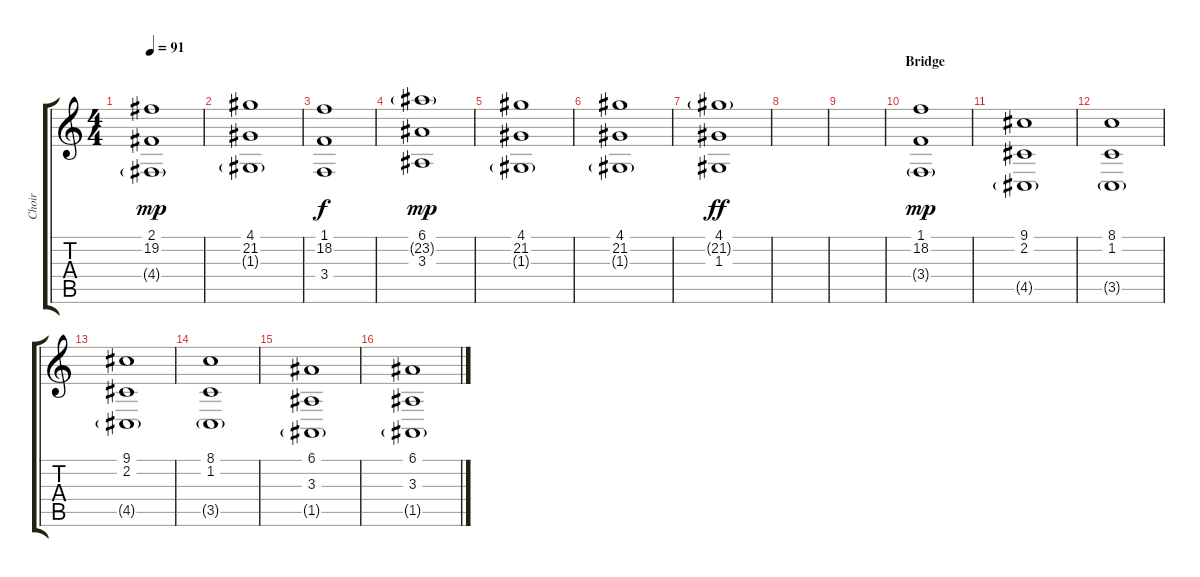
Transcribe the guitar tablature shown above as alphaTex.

\track ("Choir" "Choir") {instrument choiraahs}
\staff {score tabs}
\tuning (E4 B3 G3 D3 A2 E2) {hide}
\ts (4 4)
\tempo 91
\clef g2
\ks c
(2.1 19.2 4.4{g}).1{dy mp} |
(4.1 21.2 1.3{g}).1 |
(1.1 18.2 3.4).1{dy f} |
(6.1 23.2{g} 3.3).1{dy mp} |
(4.1 21.2 1.3{g}).1 |
(4.1 21.2 1.3{g}).1 |
(4.1 21.2{g} 1.3).1{dy ff} |
|
|
\section ("" "Bridge")
(1.1 18.2 3.4{g}).1{dy mp} |
(9.1 2.2 4.5{g}).1 |
(8.1 1.2 3.5{g}).1 |
(9.1 2.2 4.5{g}).1 |
(8.1 1.2 3.5{g}).1 |
(6.1 3.3 1.5{g}).1 |
(6.1 3.3 1.5{g}).1
